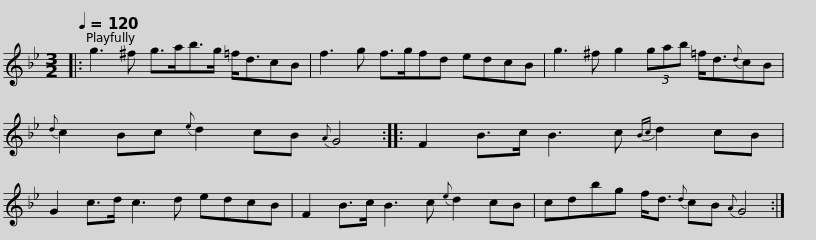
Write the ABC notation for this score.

X:1
L:1/8
Q:1/4=120
M:3/2
I:linebreak $
K:Gmin
V:1 treble
V:1
|: g3 ^f g>ab>g =f<dcB | f3 g f>gfd edcB | g3 ^f g2 (3gab =f<d{d}cB |${d} c2 Bc{e} d2 cB{A} G4 :: F2 B>c B3 c{Bc} d2 cB | %5
 G2 c>d c3 d edcB | F2 B>c B3 c{e} d2 cB |$ cdbg f<d{d} cB{A} G4 :| %8
